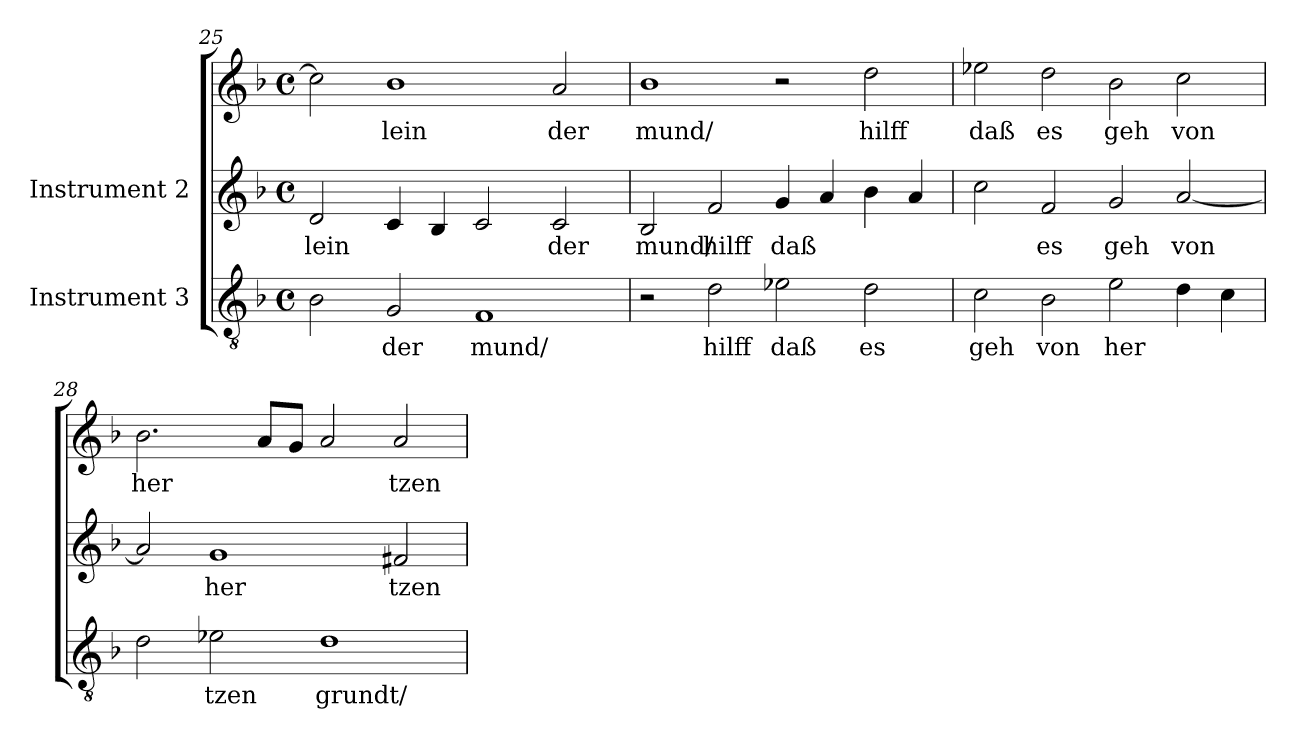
**kern	**text	**kern	**text	**kern	**text
*part3	*part3	*part2	*part2	*part1	*part1
*staff3	*staff3	*staff2	*staff2	*staff1	*staff1
*I"Instrument 3	*	*I"Instrument 2	*	*	*
!!LO:LB:g=z
*clefGv2	*	*clefG2	*	*clefG2	*
*k[b-]	*	*k[b-]	*	*k[b-]	*
*F:	*	*F:	*	*F:	*
*M4/4	*	*M4/4	*	*M4/4	*
*met(c)	*	*met(c)	*	*met(c)	*
=25	=25	=25	=25	=25	=25
!	!	!	!LO:LY:b	!	!
*	*	*	*	*^	*
2B-\	.	2d/	lein	2cc\]	32ryy	.
.	.	.	.	.	1ryy	.
!	!LO:LY:b:cj	!	!	!	!	!LO:LY:b:cj
2G/	der	4c/	.	1b-	.	lein
.	.	4B-/	.	.	.	.
!	!LO:LY:b:cj	!	!	!	!	!
1F	mund/	2c/	.	.	.	.
.	.	.	.	.	2ryy	.
!	!	!	!LO:LY:b:cj	!	!	!LO:LY:b:cj
.	.	2c/	der	2a/	.	der
.	.	.	.	.	4...ryy	.
=26	=26	=26	=26	=26	=26	=26
!	!	!	!LO:LY:b:cj	!	!	!LO:LY:b:cj
*	*	*	*	*v	*v	*
2r	.	2B-/	mund/	1b-	mund/
!	!LO:LY:b:cj	!	!LO:LY:b:cj	!	!
2d\	hilff	2f/	hilff	.	.
!	!LO:LY:b:cj	!	!LO:LY:b	!	!
2e-X\	daß	4g/	daß	2r	.
.	.	4a/	.	.	.
!	!LO:LY:b:cj	!	!	!	!LO:LY:b:cj
2d\	es	4b-\	.	2dd\	hilff
.	.	4a/	.	.	.
=27	=27	=27	=27	=27	=27
!	!LO:LY:b:cj	!	!	!	!LO:LY:b:cj
2c\	geh	2cc\	.	2ee-X\	daß
!	!LO:LY:b:cj	!	!LO:LY:b:cj	!	!LO:LY:b:cj
2B-\	von	2f/	es	2dd\	es
!	!LO:LY:b	!	!LO:LY:b:cj	!	!LO:LY:b:cj
2e\	her	2g/	geh	2b-\	geh
!	!	!	!LO:LY:b	!	!LO:LY:b:cj
4d\	.	[<2a/	von	2cc\	von
4c\	.	.	.	.	.
=28	=28	=28	=28	=28	=28
!	!	!	!	!	!LO:LY:b
2d\	.	2a/]	.	2.b-\	her
!	!LO:LY:b:cj	!	!LO:LY:b:cj	!	!
2e-X\	tzen	1g	her	.	.
.	.	.	.	8a/L	.
.	.	.	.	8g/J	.
!	!LO:LY:b:cj	!	!	!	!
1d	grundt/	.	.	2a/	.
!	!	!	!LO:LY:b:cj	!	!LO:LY:b:cj
.	.	2f#/	tzen	2a/	tzen
=	=	=	=	=	=
*-	*-	*-	*-	*-	*-
